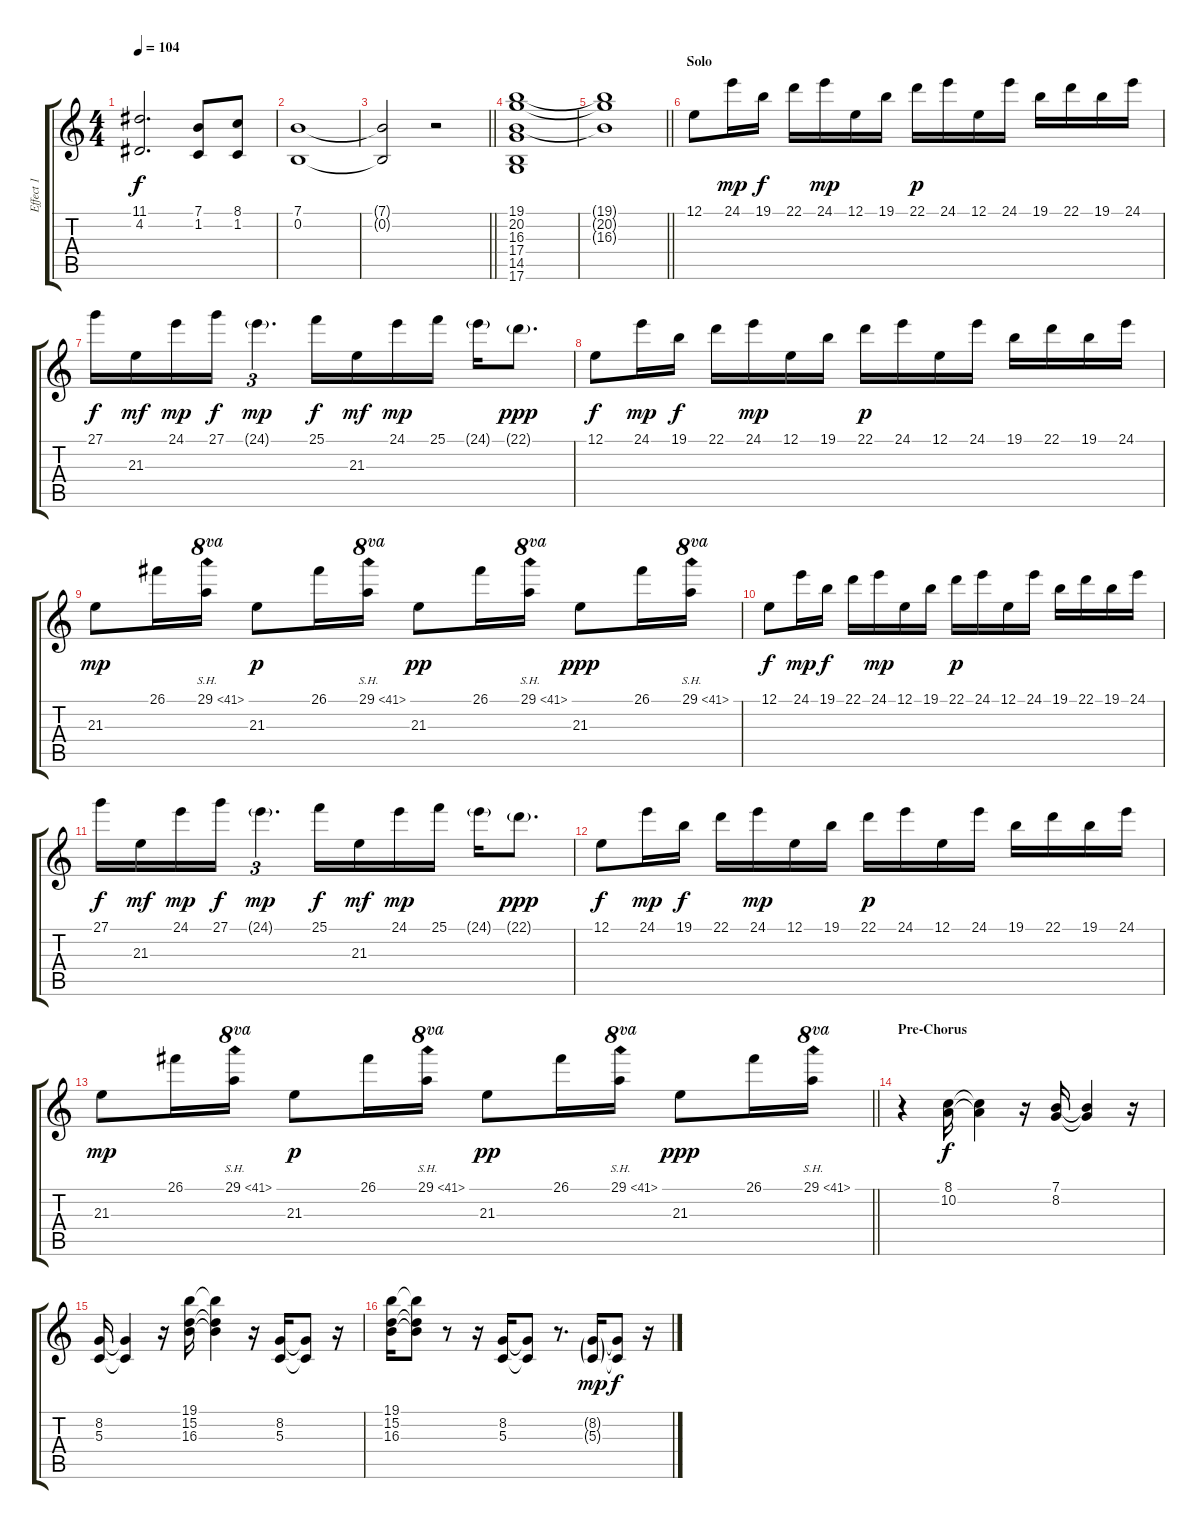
\track ("Effect 1" "Effect 1") {instrument pad5bowed}
\staff {score tabs}
\tuning (E4 B3 G3 D3 A2 D2) {hide}
\ts (4 4)
\tempo 104
\clef g2
\ks c
(11.1 4.2).2{d dy f} (7.1 1.2).8 (8.1 1.2).8 |
(7.1 0.2).1 |
\barLineRight lightlight
(7.1{t} 0.2{t}).2 r.2 |
\section ("" "")
(19.1 20.2 16.3 17.4 14.5 17.6).1{volume 2 balance 6 instrument seashore} |
\barLineRight lightlight
(19.1{t} 20.2{t} 16.3{t}).1 |
\section ("" "Solo")
12.1.8{volume 16 balance 0 instrument electricgrandpiano} 24.1.16{dy mp} 19.1.16{dy f} 22.1.16 24.1.16{dy mp} 12.1.16 19.1.16 22.1.16{dy p} 24.1.16 12.1.16 24.1.16 19.1.16 22.1.16 19.1.16 24.1.16 |
27.1.16{dy f} 21.3.16{dy mf} 24.1.16{dy mp} 27.1.16{dy f} 24.1{g}.4{d tu (3 2) dy mp} 25.1.16{dy f} 21.3.16{dy mf} 24.1.16{dy mp} 25.1.16 24.1{g}.16 22.1{g}.8{d dy ppp} |
12.1.8{dy f volume 16} 24.1.16{dy mp} 19.1.16{dy f} 22.1.16 24.1.16{dy mp} 12.1.16 19.1.16 22.1.16{dy p} 24.1.16 12.1.16 24.1.16 19.1.16 22.1.16 19.1.16 24.1.16 |
21.3.8{dy mp} 26.1.16 29.1{sh 12}.16{ot 8va} 21.3.8{dy p} 26.1.16 29.1{sh 12}.16{ot 8va} 21.3.8{dy pp} 26.1.16 29.1{sh 12}.16{ot 8va} 21.3.8{dy ppp} 26.1.16 29.1{sh 12}.16{ot 8va} |
12.1.8{dy f volume 16} 24.1.16{dy mp} 19.1.16{dy f} 22.1.16 24.1.16{dy mp} 12.1.16 19.1.16 22.1.16{dy p} 24.1.16 12.1.16 24.1.16 19.1.16 22.1.16 19.1.16 24.1.16 |
27.1.16{dy f} 21.3.16{dy mf} 24.1.16{dy mp} 27.1.16{dy f} 24.1{g}.4{d tu (3 2) dy mp} 25.1.16{dy f} 21.3.16{dy mf} 24.1.16{dy mp} 25.1.16 24.1{g}.16 22.1{g}.8{d dy ppp} |
12.1.8{dy f volume 16} 24.1.16{dy mp} 19.1.16{dy f} 22.1.16 24.1.16{dy mp} 12.1.16 19.1.16 22.1.16{dy p} 24.1.16 12.1.16 24.1.16 19.1.16 22.1.16 19.1.16 24.1.16 |
\barLineRight lightlight
21.3.8{dy mp volume 11} 26.1.16 29.1{sh 12}.16{ot 8va} 21.3.8{dy p} 26.1.16 29.1{sh 12}.16{ot 8va} 21.3.8{dy pp} 26.1.16 29.1{sh 12}.16{ot 8va} 21.3.8{dy ppp} 26.1.16 29.1{sh 12}.16{ot 8va} |
\section ("" "Pre-Chorus")
r.4{volume 11 balance 0} (8.1 10.2).16{dy f} (8.1{t} 10.2{t}).4 r.16 (7.1 8.2).16 (7.1{t} 8.2{t}).4 r.16 |
(8.2 5.3).16{volume 3} (8.2{t} 5.3{t}).4 r.16 (19.1 15.2 16.3).16 (19.1{t} 15.2{t} 16.3{t}).4 r.16 (8.2 5.3).16 (8.2{t} 5.3{t}).8 r.16 |
(19.1 15.2 16.3).16 (19.1{t} 15.2{t} 16.3{t}).8 r.8 r.16 (8.2 5.3).16 (8.2{t} 5.3{t}).8 r.8{d} (8.2{g} 5.3{g}).16{dy mp} (8.2{t} 5.3{t}).8{dy f} r.16
